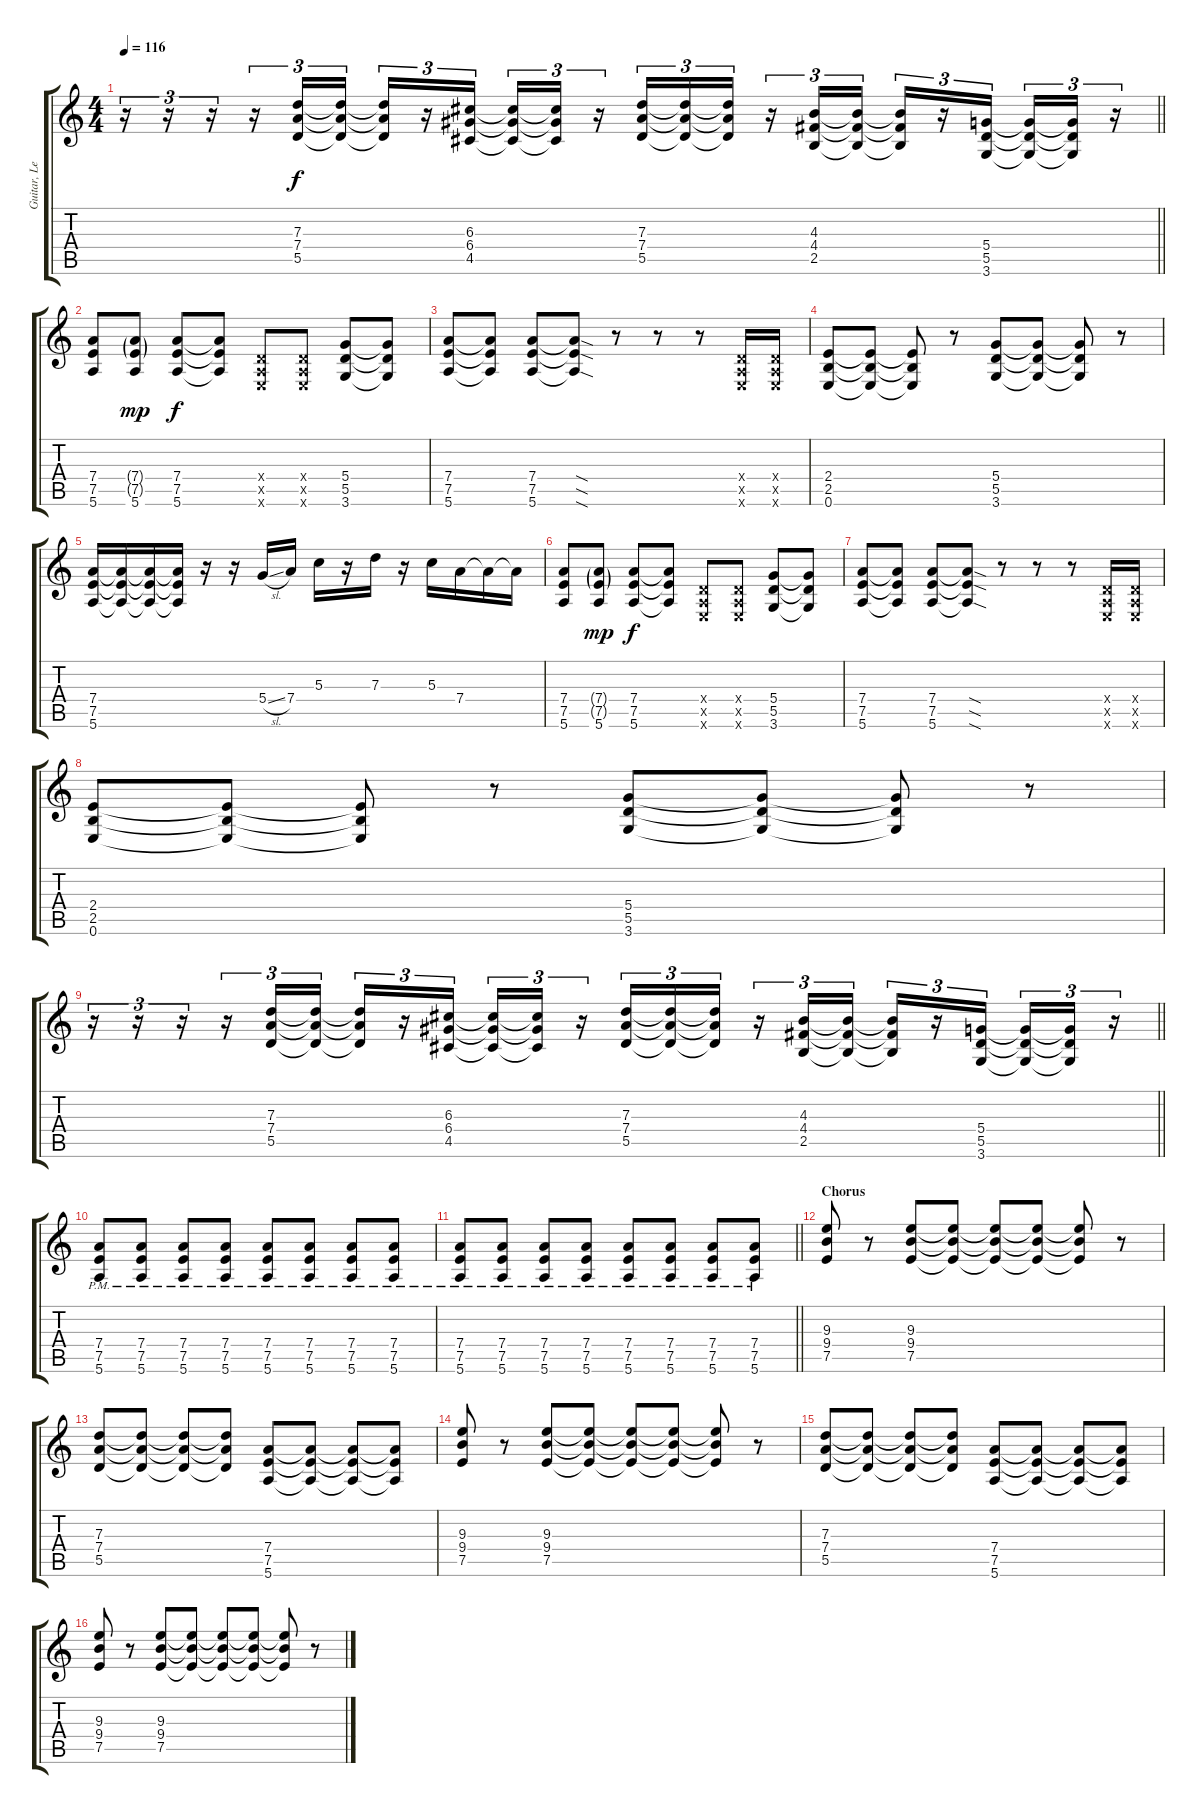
\track ("Guitar, Lead" "Guitar, Le") {instrument overdrivenguitar}
\staff {score tabs}
\tuning (E4 B3 G3 D3 A2 E2) {hide}
\ts (4 4)
\tempo 116
\clef g2
\barLineRight lightlight
\ks c
r.16{tu (3 2) dy f} r.16{tu (3 2)} r.16{tu (3 2)} r.16{tu (3 2)} (7.3 7.4 5.5).16{tu (3 2)} (7.3{t} 7.4{t} 5.5{t}).16{tu (3 2)} (7.3{t} 7.4{t} 5.5{t}).16{tu (3 2)} r.16{tu (3 2)} (6.3 6.4 4.5).16{tu (3 2) beam splitsecondary} (6.3{t} 6.4{t} 4.5{t}).16{tu (3 2)} (6.3{t} 6.4{t} 4.5{t}).16{tu (3 2)} r.16{tu (3 2)} (7.3 7.4 5.5).16{tu (3 2)} (7.3{t} 7.4{t} 5.5{t}).16{tu (3 2)} (7.3{t} 7.4{t} 5.5{t}).16{tu (3 2)} r.16{tu (3 2)} (4.3 4.4 2.5).16{tu (3 2)} (4.3{t} 4.4{t} 2.5{t}).16{tu (3 2)} (4.3{t} 4.4{t} 2.5{t}).16{tu (3 2)} r.16{tu (3 2)} (5.4 5.5 3.6).16{tu (3 2) beam splitsecondary} (5.4{t} 5.5{t} 3.6{t}).16{tu (3 2)} (5.4{t} 5.5{t} 3.6{t}).16{tu (3 2)} r.16{tu (3 2)} |
(7.4 7.5 5.6).8 (7.4{g} 7.5{g} 5.6).8{dy mp} (7.4 7.5 5.6).8{dy f} (7.4{t} 7.5{t} 5.6{t}).8 (0.4{x} 0.5{x} 0.6{x}).8 (0.4{x} 0.5{x} 0.6{x}).8 (5.4 5.5 3.6).8 (5.4{t} 5.5{t} 3.6{t}).8 |
(7.4 7.5 5.6).8 (7.4{t} 7.5{t} 5.6{t}).8 (7.4 7.5 5.6).8 (7.4{sod t} 7.5{sod t} 5.6{sod t}).8 r.8 r.8 r.8 (0.4{x} 0.5{x} 0.6{x}).16 (0.4{x} 0.5{x} 0.6{x}).16 |
(2.4 2.5 0.6).8 (2.4{t} 2.5{t} 0.6{t}).8 (2.4{t} 2.5{t} 0.6{t}).8 r.8 (5.4 5.5 3.6).8 (5.4{t} 5.5{t} 3.6{t}).8 (5.4{t} 5.5{t} 3.6{t}).8 r.8 |
(7.4 7.5 5.6).16 (7.4{t} 7.5{t} 5.6{t}).16 (7.4{t} 7.5{t} 5.6{t}).16 (7.4{t} 7.5{t} 5.6{t}).16 r.16 r.16 5.4{sl}.16 7.4.16 5.3.16 r.16 7.3.16 r.16 5.3.16 7.4.16 7.4{t}.16 7.4{t}.16 |
(7.4 7.5 5.6).8 (7.4{g} 7.5{g} 5.6).8{dy mp} (7.4 7.5 5.6).8{dy f} (7.4{t} 7.5{t} 5.6{t}).8 (0.4{x} 0.5{x} 0.6{x}).8 (0.4{x} 0.5{x} 0.6{x}).8 (5.4 5.5 3.6).8 (5.4{t} 5.5{t} 3.6{t}).8 |
(7.4 7.5 5.6).8 (7.4{t} 7.5{t} 5.6{t}).8 (7.4 7.5 5.6).8 (7.4{sod t} 7.5{sod t} 5.6{sod t}).8 r.8 r.8 r.8 (0.4{x} 0.5{x} 0.6{x}).16 (0.4{x} 0.5{x} 0.6{x}).16 |
(2.4 2.5 0.6).8 (2.4{t} 2.5{t} 0.6{t}).8 (2.4{t} 2.5{t} 0.6{t}).8 r.8 (5.4 5.5 3.6).8 (5.4{t} 5.5{t} 3.6{t}).8 (5.4{t} 5.5{t} 3.6{t}).8 r.8 |
\barLineRight lightlight
r.16{tu (3 2)} r.16{tu (3 2)} r.16{tu (3 2)} r.16{tu (3 2)} (7.3 7.4 5.5).16{tu (3 2)} (7.3{t} 7.4{t} 5.5{t}).16{tu (3 2)} (7.3{t} 7.4{t} 5.5{t}).16{tu (3 2)} r.16{tu (3 2)} (6.3 6.4 4.5).16{tu (3 2) beam splitsecondary} (6.3{t} 6.4{t} 4.5{t}).16{tu (3 2)} (6.3{t} 6.4{t} 4.5{t}).16{tu (3 2)} r.16{tu (3 2)} (7.3 7.4 5.5).16{tu (3 2)} (7.3{t} 7.4{t} 5.5{t}).16{tu (3 2)} (7.3{t} 7.4{t} 5.5{t}).16{tu (3 2)} r.16{tu (3 2)} (4.3 4.4 2.5).16{tu (3 2)} (4.3{t} 4.4{t} 2.5{t}).16{tu (3 2)} (4.3{t} 4.4{t} 2.5{t}).16{tu (3 2)} r.16{tu (3 2)} (5.4 5.5 3.6).16{tu (3 2) beam splitsecondary} (5.4{t} 5.5{t} 3.6{t}).16{tu (3 2)} (5.4{t} 5.5{t} 3.6{t}).16{tu (3 2)} r.16{tu (3 2)} |
(7.4{pm} 7.5{pm} 5.6{pm}).8 (7.4{pm} 7.5{pm} 5.6{pm}).8 (7.4{pm} 7.5{pm} 5.6{pm}).8 (7.4{pm} 7.5{pm} 5.6{pm}).8 (7.4{pm} 7.5{pm} 5.6{pm}).8 (7.4{pm} 7.5{pm} 5.6{pm}).8 (7.4{pm} 7.5{pm} 5.6{pm}).8 (7.4{pm} 7.5{pm} 5.6{pm}).8 |
\barLineRight lightlight
(7.4{pm} 7.5{pm} 5.6{pm}).8 (7.4{pm} 7.5{pm} 5.6{pm}).8 (7.4{pm} 7.5{pm} 5.6{pm}).8 (7.4{pm} 7.5{pm} 5.6{pm}).8 (7.4{pm} 7.5{pm} 5.6{pm}).8 (7.4{pm} 7.5{pm} 5.6{pm}).8 (7.4{pm} 7.5{pm} 5.6{pm}).8 (7.4{pm} 7.5{pm} 5.6{pm}).8 |
\section ("" "Chorus")
(9.3 9.4 7.5).8 r.8 (9.3 9.4 7.5).8 (9.3{t} 9.4{t} 7.5{t}).8 (9.3{t} 9.4{t} 7.5{t}).8 (9.3{t} 9.4{t} 7.5{t}).8 (9.3{t} 9.4{t} 7.5{t}).8 r.8 |
(7.3 7.4 5.5).8 (7.3{t} 7.4{t} 5.5{t}).8 (7.3{t} 7.4{t} 5.5{t}).8 (7.3{t} 7.4{t} 5.5{t}).8 (7.4 7.5 5.6).8 (7.4{t} 7.5{t} 5.6{t}).8 (7.4{t} 7.5{t} 5.6{t}).8 (7.4{t} 7.5{t} 5.6{t}).8 |
(9.3 9.4 7.5).8 r.8 (9.3 9.4 7.5).8 (9.3{t} 9.4{t} 7.5{t}).8 (9.3{t} 9.4{t} 7.5{t}).8 (9.3{t} 9.4{t} 7.5{t}).8 (9.3{t} 9.4{t} 7.5{t}).8 r.8 |
(7.3 7.4 5.5).8 (7.3{t} 7.4{t} 5.5{t}).8 (7.3{t} 7.4{t} 5.5{t}).8 (7.3{t} 7.4{t} 5.5{t}).8 (7.4 7.5 5.6).8 (7.4{t} 7.5{t} 5.6{t}).8 (7.4{t} 7.5{t} 5.6{t}).8 (7.4{t} 7.5{t} 5.6{t}).8 |
(9.3 9.4 7.5).8 r.8 (9.3 9.4 7.5).8 (9.3{t} 9.4{t} 7.5{t}).8 (9.3{t} 9.4{t} 7.5{t}).8 (9.3{t} 9.4{t} 7.5{t}).8 (9.3{t} 9.4{t} 7.5{t}).8 r.8
